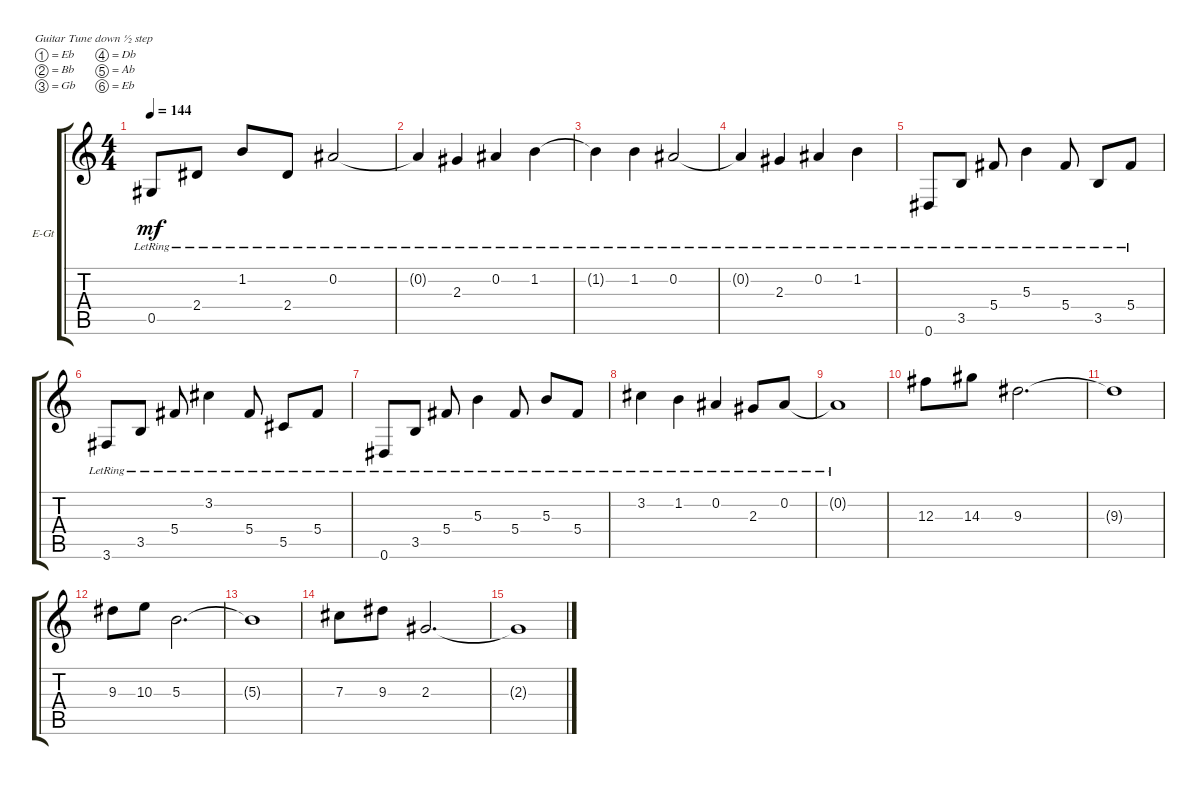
\bracketExtendMode groupsimilarinstruments
\firstSystemTrackNameOrientation horizontal
\otherSystemsTrackNameOrientation horizontal
\track ("Clean Guitar 1" "E-Gt") {instrument electricguitarclean}
\staff {score tabs}
\tuning (Eb4 Bb3 Gb3 Db3 Ab2 Eb2)
\ts (4 4)
\tempo 144
\clef g2
\ks c
0.5{lr}.8{dy mf} 2.4{lr}.8 1.2{lr}.8 2.4{lr}.8 0.2{lr}.2 |
0.2{lr t}.4 2.3{lr}.4 0.2{lr}.4 1.2{lr}.4 |
1.2{lr t}.4 1.2{lr}.4 0.2{lr}.2 |
0.2{lr t}.4 2.3{lr}.4 0.2{lr}.4 1.2{lr}.4 |
0.6{lr}.8 3.5{lr}.8 5.4{lr}.8 5.3{lr}.4 5.4{lr}.8 3.5{lr}.8 5.4{lr}.8 |
3.6{lr}.8 3.5{lr}.8 5.4{lr}.8 3.2{lr}.4 5.4{lr}.8 5.5{lr}.8 5.4{lr}.8 |
0.6{lr}.8 3.5{lr}.8 5.4{lr}.8 5.3{lr}.4 5.4{lr}.8 5.3{lr}.8 5.4{lr}.8 |
3.2{lr}.4 1.2{lr}.4 0.2{lr}.4 2.3{lr}.8 0.2{lr}.8 |
0.2{lr t}.1 |
12.3.8 14.3.8 9.3.2{d} |
9.3{t}.1 |
9.3.8 10.3.8 5.3.2{d} |
5.3{t}.1 |
7.3.8 9.3.8 2.3.2{d} |
2.3{t}.1
